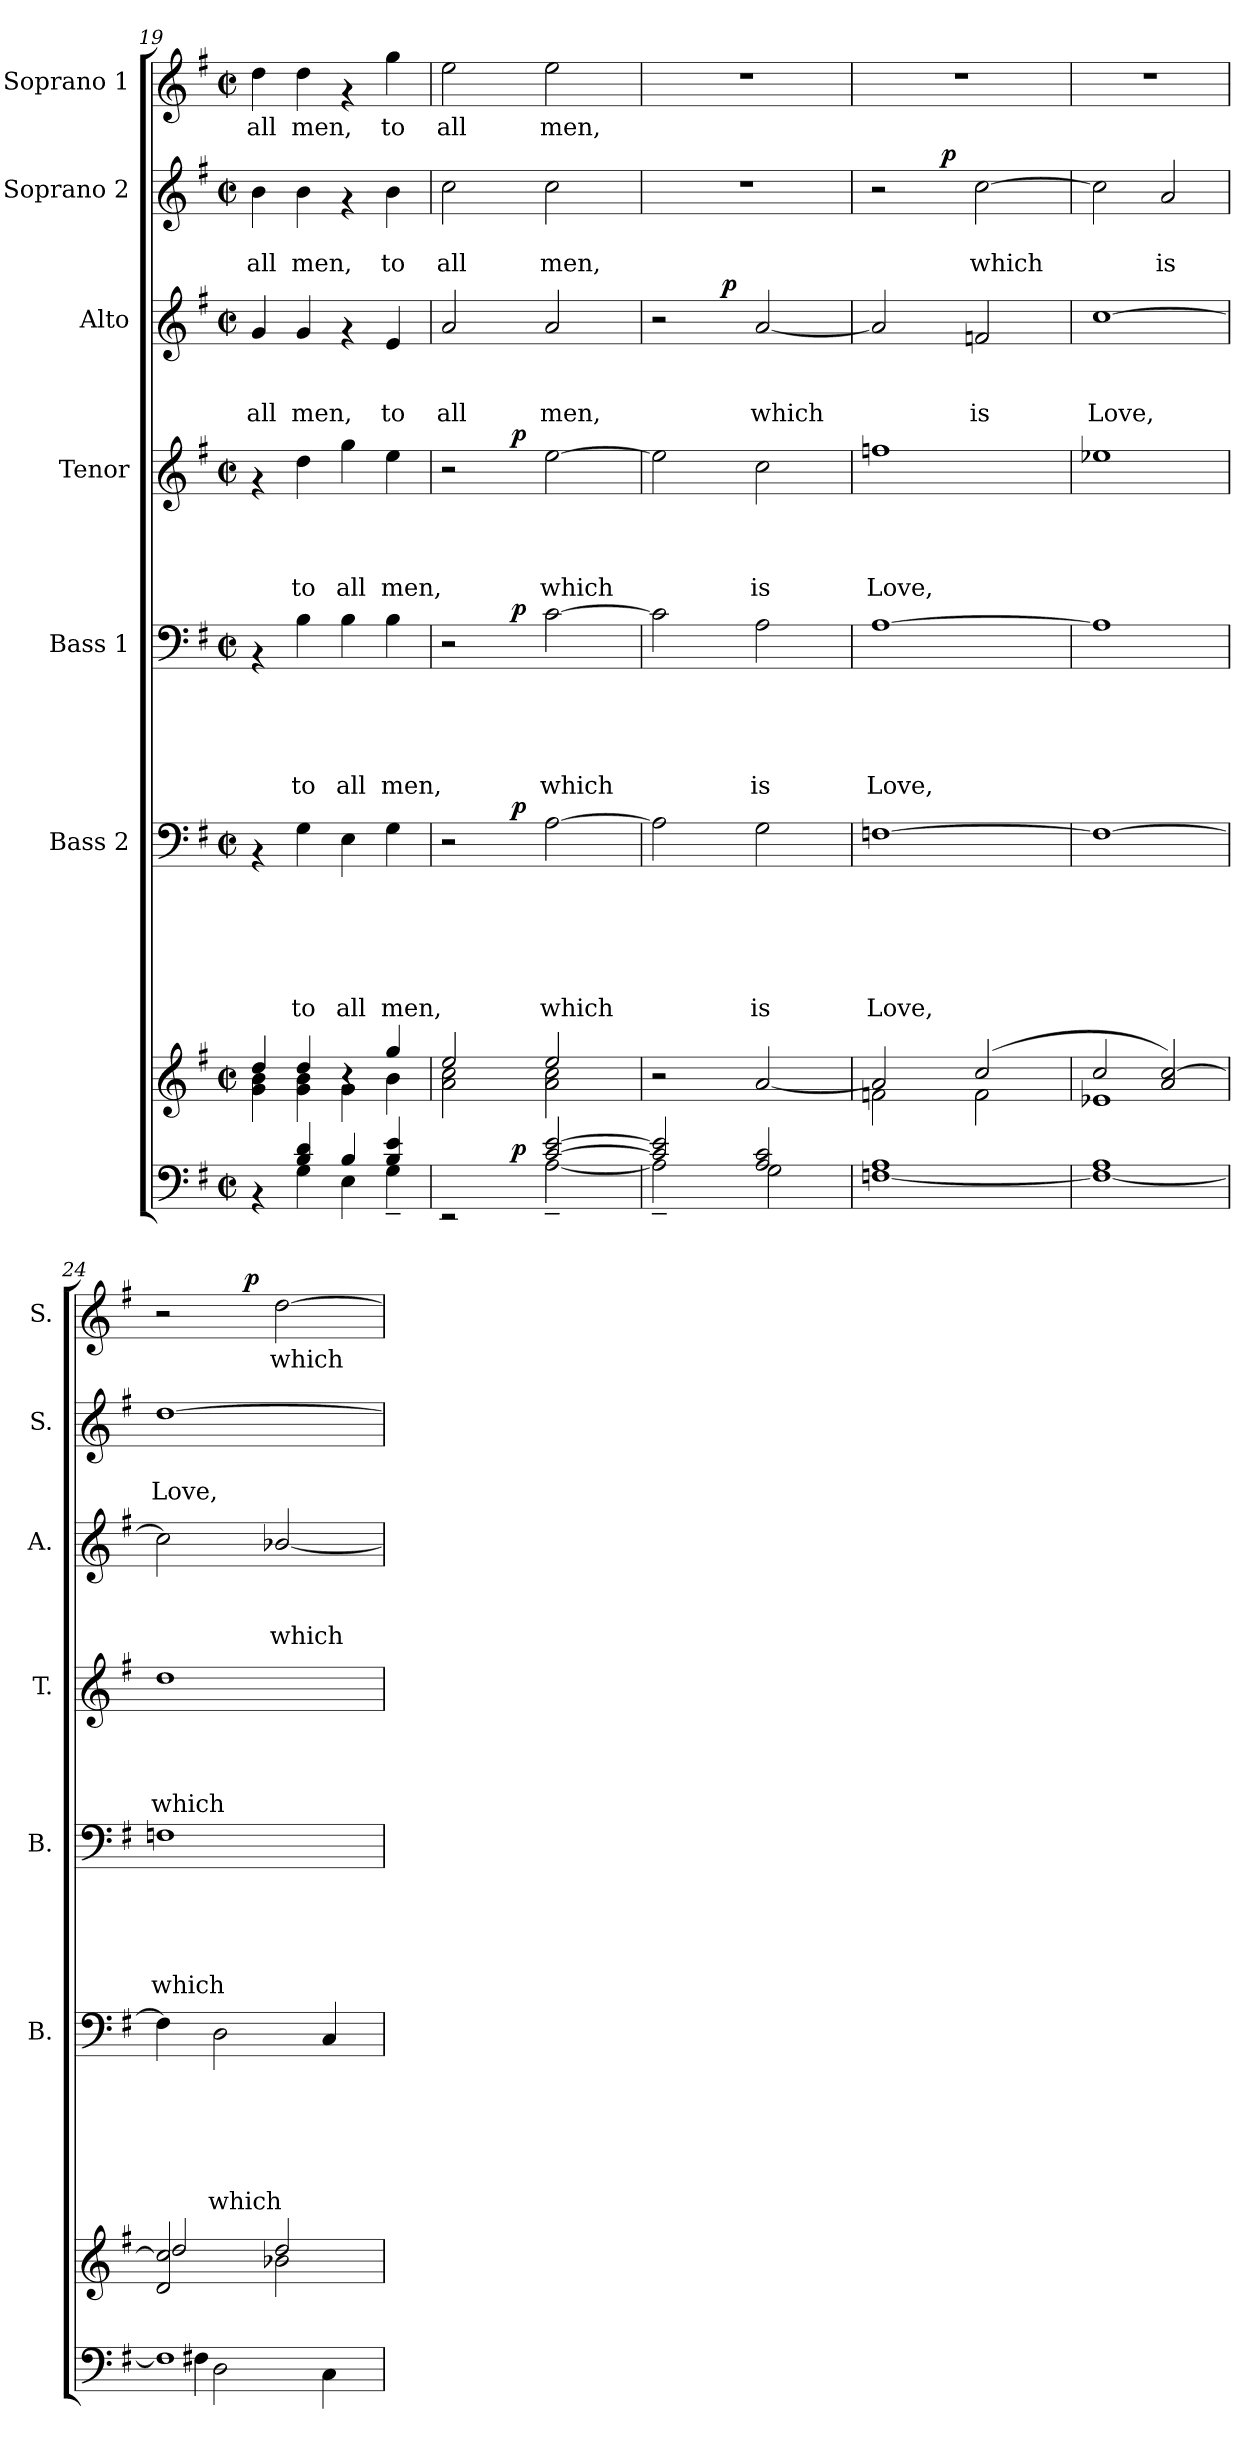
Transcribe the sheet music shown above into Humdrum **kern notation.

**kern	**dynam	**kern	**kern	**text	**text	**text	**text	**text	**text	**dynam	**kern	**text	**text	**text	**text	**text	**dynam	**kern	**text	**text	**text	**text	**dynam	**kern	**text	**text	**text	**dynam	**kern	**text	**text	**dynam	**kern	**text	**dynam
*part8	*part8	*part7	*part6	*part6	*part6	*part6	*part6	*part6	*part6	*part6	*part5	*part5	*part5	*part5	*part5	*part5	*part5	*part4	*part4	*part4	*part4	*part4	*part4	*part3	*part3	*part3	*part3	*part3	*part2	*part2	*part2	*part2	*part1	*part1	*part1
*staff8	*staff8	*staff7	*staff6	*staff6	*staff6	*staff6	*staff6	*staff6	*staff6	*staff6	*staff5	*staff5	*staff5	*staff5	*staff5	*staff5	*staff5	*staff4	*staff4	*staff4	*staff4	*staff4	*staff4	*staff3	*staff3	*staff3	*staff3	*staff3	*staff2	*staff2	*staff2	*staff2	*staff1	*staff1	*staff1
*	*	*	*I"Bass 2	*	*	*	*	*	*	*	*I"Bass 1	*	*	*	*	*	*	*I"Tenor	*	*	*	*	*	*I"Alto	*	*	*	*	*I"Soprano 2	*	*	*	*I"Soprano 1	*	*
*	*	*	*I'B.	*	*	*	*	*	*	*	*I'B.	*	*	*	*	*	*	*I'T.	*	*	*	*	*	*I'A.	*	*	*	*	*I'S.	*	*	*	*I'S.	*	*
*clefF4	*	*clefG2	*clefF4	*	*	*	*	*	*	*	*clefF4	*	*	*	*	*	*	*clefG2	*	*	*	*	*	*clefG2	*	*	*	*	*clefG2	*	*	*	*clefG2	*	*
*k[f#]	*	*k[f#]	*k[f#]	*	*	*	*	*	*	*	*k[f#]	*	*	*	*	*	*	*k[f#]	*	*	*	*	*	*k[f#]	*	*	*	*	*k[f#]	*	*	*	*k[f#]	*	*
*G:	*	*G:	*G:	*	*	*	*	*	*	*	*G:	*	*	*	*	*	*	*G:	*	*	*	*	*	*G:	*	*	*	*	*G:	*	*	*	*G:	*	*
*M2/2	*	*M2/2	*M2/2	*	*	*	*	*	*	*	*M2/2	*	*	*	*	*	*	*M2/2	*	*	*	*	*	*M2/2	*	*	*	*	*M2/2	*	*	*	*M2/2	*	*
*met(c|)	*	*met(c|)	*met(c|)	*	*	*	*	*	*	*	*met(c|)	*	*	*	*	*	*	*met(c|)	*	*	*	*	*	*met(c|)	*	*	*	*	*met(c|)	*	*	*	*met(c|)	*	*
=19	=19	=19	=19	=19	=19	=19	=19	=19	=19	=19	=19	=19	=19	=19	=19	=19	=19	=19	=19	=19	=19	=19	=19	=19	=19	=19	=19	=19	=19	=19	=19	=19	=19	=19	=19
*^	*	*^	*	*	*	*	*	*	*	*	*	*	*	*	*	*	*	*	*	*	*	*	*	*	*	*	*	*	*	*	*	*	*	*	*
!	!	!	!	!	!	!	!	!	!	!	!	!	!	!	!	!	!	!	!	!	!	!	!	!	!	!	!	!	!LO:LY:b	!	!	!	!LO:LY:b	!	!	!LO:LY:b	!
4rAA	4ryy	.	4dd/	4g\ 4b\	4rAA	.	.	.	.	.	.	.	4rAA	.	.	.	.	.	.	4rf	.	.	.	.	.	4g/	.	.	all	.	4b\	.	all	.	4dd\	all	.
!	!	!	!	!	!	!	!	!	!	!	!LO:LY:b	!	!	!	!	!	!	!LO:LY:b	!	!	!	!	!	!LO:LY:b	!	!	!	!	!LO:LY:b	!	!	!	!LO:LY:b	!	!	!LO:LY:b	!
4B/ 4d/	4G\	.	4dd/	4g\ 4b\	4G\	.	.	.	.	.	to	.	4B\	.	.	.	.	to	.	4dd\	.	.	.	to	.	4g/	.	.	men,	.	4b\	.	men,	.	4dd\	men,	.
!	!	!	!	!	!	!	!	!	!	!	!LO:LY:b	!	!	!	!	!	!	!LO:LY:b	!	!	!	!	!	!LO:LY:b	!	!	!	!	!	!	!	!	!	!	!	!	!
4B/	4E\	.	4ra	4g\	4E\	.	.	.	.	.	all	.	4B\	.	.	.	.	all	.	4gg\	.	.	.	all	.	4rf	.	.	.	.	4rf	.	.	.	4rf	.	.
!	!	!	!	!	!	!	!	!	!	!	!LO:LY:b	!	!	!	!	!	!	!LO:LY:b	!	!	!	!	!	!LO:LY:b	!	!	!	!	!LO:LY:b	!	!	!	!LO:LY:b	!	!	!LO:LY:b	!
4B/ 4e/	4G~>\	.	4gg/	4b\	4G\	.	.	.	.	.	men,	.	4B\	.	.	.	.	men,	.	4ee\	.	.	.	men,	.	4e/	.	.	to	.	4b\	.	to	.	4gg\	to	.
=20	=20	=20	=20	=20	=20	=20	=20	=20	=20	=20	=20	=20	=20	=20	=20	=20	=20	=20	=20	=20	=20	=20	=20	=20	=20	=20	=20	=20	=20	=20	=20	=20	=20	=20	=20	=20	=20
!	!	!	!	!	!	!	!	!	!	!	!	!	!	!	!	!	!	!	!	!	!	!	!	!	!	!	!	!	!LO:LY:b	!	!	!	!LO:LY:b	!	!	!LO:LY:b	!
*	*^	*	*	*	*^	*	*	*	*	*	*	*	*^	*	*	*	*	*	*	*^	*	*	*	*	*	*	*	*	*	*	*	*	*	*	*	*	*
2rEE	2ryy	4ryy	.	2ee/	2a\ 2cc\	2r	4ryy	.	.	.	.	.	.	.	2r	4ryy	.	.	.	.	.	.	2r	4ryy	.	.	.	.	.	2a/	.	.	all	.	2cc\	.	all	.	2ee\	all	.
.	.	16.ryy	.	.	.	.	16.ryy	.	.	.	.	.	.	.	.	16.ryy	.	.	.	.	.	.	.	16.ryy	.	.	.	.	.	.	.	.	.	.	.	.	.	.	.	.	.
!	!	!	!LO:DY:a	!	!	!	!	!	!	!	!	!	!	!LO:DY:a	!	!	!	!	!	!	!	!LO:DY:a	!	!	!	!	!	!	!LO:DY:a	!	!	!	!	!	!	!	!	!	!	!	!
.	.	2ryy	p	.	.	.	2ryy	.	.	.	.	.	.	p	.	2ryy	.	.	.	.	.	p	.	2ryy	.	.	.	.	p	.	.	.	.	.	.	.	.	.	.	.	.
!	!	!	!	!	!	!	!	!	!	!	!	!	!LO:LY:b	!	!	!	!	!	!	!	!LO:LY:b	!	!	!	!	!	!	!LO:LY:b	!	!	!	!	!LO:LY:b	!	!	!	!LO:LY:b	!	!	!LO:LY:b	!
[>2c/ [>2e/	[<2A~>\	.	.	2ee/	2a\ 2cc\	[>2A\	.	.	.	.	.	.	which	.	[>2c\	.	.	.	.	.	which	.	[>2ee\	.	.	.	.	which	.	2a/	.	.	men,	.	2cc\	.	men,	.	2ee\	men,	.
.	.	8ryy	.	.	.	.	8ryy	.	.	.	.	.	.	.	.	8ryy	.	.	.	.	.	.	.	8ryy	.	.	.	.	.	.	.	.	.	.	.	.	.	.	.	.	.
.	.	32ryy	.	.	.	.	32ryy	.	.	.	.	.	.	.	.	32ryy	.	.	.	.	.	.	.	32ryy	.	.	.	.	.	.	.	.	.	.	.	.	.	.	.	.	.
*	*v	*v	*	*	*	*v	*v	*	*	*	*	*	*	*	*v	*v	*	*	*	*	*	*	*v	*v	*	*	*	*	*	*	*	*	*	*	*	*	*	*	*	*	*
*	*	*	*v	*v	*	*	*	*	*	*	*	*	*	*	*	*	*	*	*	*	*	*	*	*	*	*	*	*	*	*	*	*	*	*	*	*	*
=21	=21	=21	=21	=21	=21	=21	=21	=21	=21	=21	=21	=21	=21	=21	=21	=21	=21	=21	=21	=21	=21	=21	=21	=21	=21	=21	=21	=21	=21	=21	=21	=21	=21	=21	=21	=21
*	*	*	*	*	*	*	*	*	*	*	*	*	*	*	*	*	*	*	*	*	*	*	*	*	*^	*	*	*	*	*	*	*	*	*	*	*
2c/] 2e/]	2A~>\]	.	2r	2A\]	.	.	.	.	.	.	.	2c\]	.	.	.	.	.	.	2ee\]	.	.	.	.	.	2r	4ryy	.	.	.	.	1r	.	.	.	1r	.	.
.	.	.	.	.	.	.	.	.	.	.	.	.	.	.	.	.	.	.	.	.	.	.	.	.	.	16.ryy	.	.	.	.	.	.	.	.	.	.	.
!	!	!	!	!	!	!	!	!	!	!	!	!	!	!	!	!	!	!	!	!	!	!	!	!	!	!	!	!	!	!LO:DY:a	!	!	!	!	!	!	!
.	.	.	.	.	.	.	.	.	.	.	.	.	.	.	.	.	.	.	.	.	.	.	.	.	.	2ryy	.	.	.	p	.	.	.	.	.	.	.
!	!	!	!	!	!	!	!	!	!	!LO:LY:b	!	!	!	!	!	!	!LO:LY:b	!	!	!	!	!	!LO:LY:b	!	!	!	!	!	!LO:LY:b	!	!	!	!	!	!	!	!
2A/ 2c/	2G\	.	[>2a/	2G\	.	.	.	.	.	is	.	2A\	.	.	.	.	is	.	2cc\	.	.	.	is	.	[<2a/	.	.	.	which	.	.	.	.	.	.	.	.
.	.	.	.	.	.	.	.	.	.	.	.	.	.	.	.	.	.	.	.	.	.	.	.	.	.	8ryy	.	.	.	.	.	.	.	.	.	.	.
.	.	.	.	.	.	.	.	.	.	.	.	.	.	.	.	.	.	.	.	.	.	.	.	.	.	32ryy	.	.	.	.	.	.	.	.	.	.	.
=22	=22	=22	=22	=22	=22	=22	=22	=22	=22	=22	=22	=22	=22	=22	=22	=22	=22	=22	=22	=22	=22	=22	=22	=22	=22	=22	=22	=22	=22	=22	=22	=22	=22	=22	=22	=22	=22
*	*	*	*^	*	*	*	*	*	*	*	*	*	*	*	*	*	*	*	*	*	*	*	*	*	*	*	*	*	*	*	*	*	*	*	*	*	*
!	!	!	!	!	!	!	!	!	!	!	!LO:LY:b	!	!	!	!	!	!	!LO:LY:b	!	!	!	!	!	!LO:LY:b	!	!	!	!	!	!	!	!	!	!	!	!	!	!
*v	*v	*	*	*	*	*	*	*	*	*	*	*	*	*	*	*	*	*	*	*	*	*	*	*	*	*v	*v	*	*	*	*	*^	*	*	*	*	*	*
[<1Fn 1A	.	2a/]	2fn\	[<1Fn	.	.	.	.	.	Love,	.	[<1A	.	.	.	.	Love,	.	1ffn	.	.	.	Love,	.	2a/]	.	.	.	.	2r	4ryy	.	.	.	1r	.	.
.	.	.	.	.	.	.	.	.	.	.	.	.	.	.	.	.	.	.	.	.	.	.	.	.	.	.	.	.	.	.	16.ryy	.	.	.	.	.	.
!	!	!	!	!	!	!	!	!	!	!	!	!	!	!	!	!	!	!	!	!	!	!	!	!	!	!	!	!	!	!	!	!	!	!LO:DY:a	!	!	!
.	.	.	.	.	.	.	.	.	.	.	.	.	.	.	.	.	.	.	.	.	.	.	.	.	.	.	.	.	.	.	2ryy	.	.	p	.	.	.
!	!	!	!	!	!	!	!	!	!	!	!	!	!	!	!	!	!	!	!	!	!	!	!	!	!	!	!	!LO:LY:b	!	!	!	!	!LO:LY:b	!	!	!	!
.	.	(>2cc/	2f\	.	.	.	.	.	.	.	.	.	.	.	.	.	.	.	.	.	.	.	.	.	2fn/	.	.	is	.	[<2cc\	.	.	which	.	.	.	.
.	.	.	.	.	.	.	.	.	.	.	.	.	.	.	.	.	.	.	.	.	.	.	.	.	.	.	.	.	.	.	8ryy	.	.	.	.	.	.
.	.	.	.	.	.	.	.	.	.	.	.	.	.	.	.	.	.	.	.	.	.	.	.	.	.	.	.	.	.	.	32ryy	.	.	.	.	.	.
!!LO:PB:g=z
=23	=23	=23	=23	=23	=23	=23	=23	=23	=23	=23	=23	=23	=23	=23	=23	=23	=23	=23	=23	=23	=23	=23	=23	=23	=23	=23	=23	=23	=23	=23	=23	=23	=23	=23	=23	=23	=23
!	!	!	!	!	!	!	!	!	!	!	!	!	!	!	!	!	!	!	!	!	!	!	!	!	!	!	!	!LO:LY:b	!	!	!	!	!	!	!	!	!
*	*	*	*	*	*	*	*	*	*	*	*	*	*	*	*	*	*	*	*	*	*	*	*	*	*	*	*	*	*	*v	*v	*	*	*	*	*	*
1F_ 1A	.	2cc/	1e-X	1F_	.	.	.	.	.	.	.	1A]	.	.	.	.	.	.	1ee-X	.	.	.	.	.	[>1cc	.	.	Love,	.	2cc\]	.	.	.	1r	.	.
!	!	!	!	!	!	!	!	!	!	!	!	!	!	!	!	!	!	!	!	!	!	!	!	!	!	!	!	!	!	!	!	!LO:LY:b	!	!	!	!
.	.	2a/ [<2cc/)	.	.	.	.	.	.	.	.	.	.	.	.	.	.	.	.	.	.	.	.	.	.	.	.	.	.	.	2a/	.	is	.	.	.	.
=24	=24	=24	=24	=24	=24	=24	=24	=24	=24	=24	=24	=24	=24	=24	=24	=24	=24	=24	=24	=24	=24	=24	=24	=24	=24	=24	=24	=24	=24	=24	=24	=24	=24	=24	=24	=24
*^	*	*	*	*	*	*	*	*	*	*	*	*	*	*	*	*	*	*	*	*	*	*	*	*	*	*	*	*	*	*	*	*	*	*	*	*
!	!	!	!	!	!	!	!	!	!	!	!	!	!	!	!	!	!	!LO:LY:b	!	!	!	!	!	!LO:LY:b	!	!	!	!	!	!	!	!	!LO:LY:b	!	!	!	!
*	*	*	*	*	*	*	*	*	*	*	*	*	*	*	*	*	*	*	*	*	*	*	*	*	*	*	*	*	*	*	*	*	*	*	*^	*	*
1F]	4F#X\	.	2d/ 2cc/]	2dd/	4F\]	.	.	.	.	.	.	.	1Fn	.	.	.	.	which	.	1dd	.	.	.	which	.	2cc\]	.	.	.	.	[>1dd	.	Love,	.	2r	4.ryy	.	.
!	!	!	!	!	!	!	!	!	!	!	!LO:LY:b	!	!	!	!	!	!	!	!	!	!	!	!	!	!	!	!	!	!	!	!	!	!	!	!	!	!	!
.	2D\	.	.	.	2D\	.	.	.	.	.	which	.	.	.	.	.	.	.	.	.	.	.	.	.	.	.	.	.	.	.	.	.	.	.	.	.	.	.
!	!	!	!	!	!	!	!	!	!	!	!	!	!	!	!	!	!	!	!	!	!	!	!	!	!	!	!	!	!	!	!	!	!	!	!	!	!	!LO:DY:a
.	.	.	.	.	.	.	.	.	.	.	.	.	.	.	.	.	.	.	.	.	.	.	.	.	.	.	.	.	.	.	.	.	.	.	.	2ryy	.	p
!	!	!	!	!	!	!	!	!	!	!	!	!	!	!	!	!	!	!	!	!	!	!	!	!	!	!	!	!	!LO:LY:b	!	!	!	!	!	!	!	!LO:LY:b	!
.	.	.	2b-X\	2dd/	.	.	.	.	.	.	.	.	.	.	.	.	.	.	.	.	.	.	.	.	.	[<2b-X/	.	.	which	.	.	.	.	.	[>2dd\	.	which	.
.	4C\	.	.	.	4C/	.	.	.	.	.	.	.	.	.	.	.	.	.	.	.	.	.	.	.	.	.	.	.	.	.	.	.	.	.	.	.	.	.
.	.	.	.	.	.	.	.	.	.	.	.	.	.	.	.	.	.	.	.	.	.	.	.	.	.	.	.	.	.	.	.	.	.	.	.	8ryy	.	.
*v	*v	*	*	*	*	*	*	*	*	*	*	*	*	*	*	*	*	*	*	*	*	*	*	*	*	*	*	*	*	*	*	*	*	*	*v	*v	*	*
*	*	*v	*v	*	*	*	*	*	*	*	*	*	*	*	*	*	*	*	*	*	*	*	*	*	*	*	*	*	*	*	*	*	*	*	*	*
=	=	=	=	=	=	=	=	=	=	=	=	=	=	=	=	=	=	=	=	=	=	=	=	=	=	=	=	=	=	=	=	=	=	=	=
*-	*-	*-	*-	*-	*-	*-	*-	*-	*-	*-	*-	*-	*-	*-	*-	*-	*-	*-	*-	*-	*-	*-	*-	*-	*-	*-	*-	*-	*-	*-	*-	*-	*-	*-	*-
